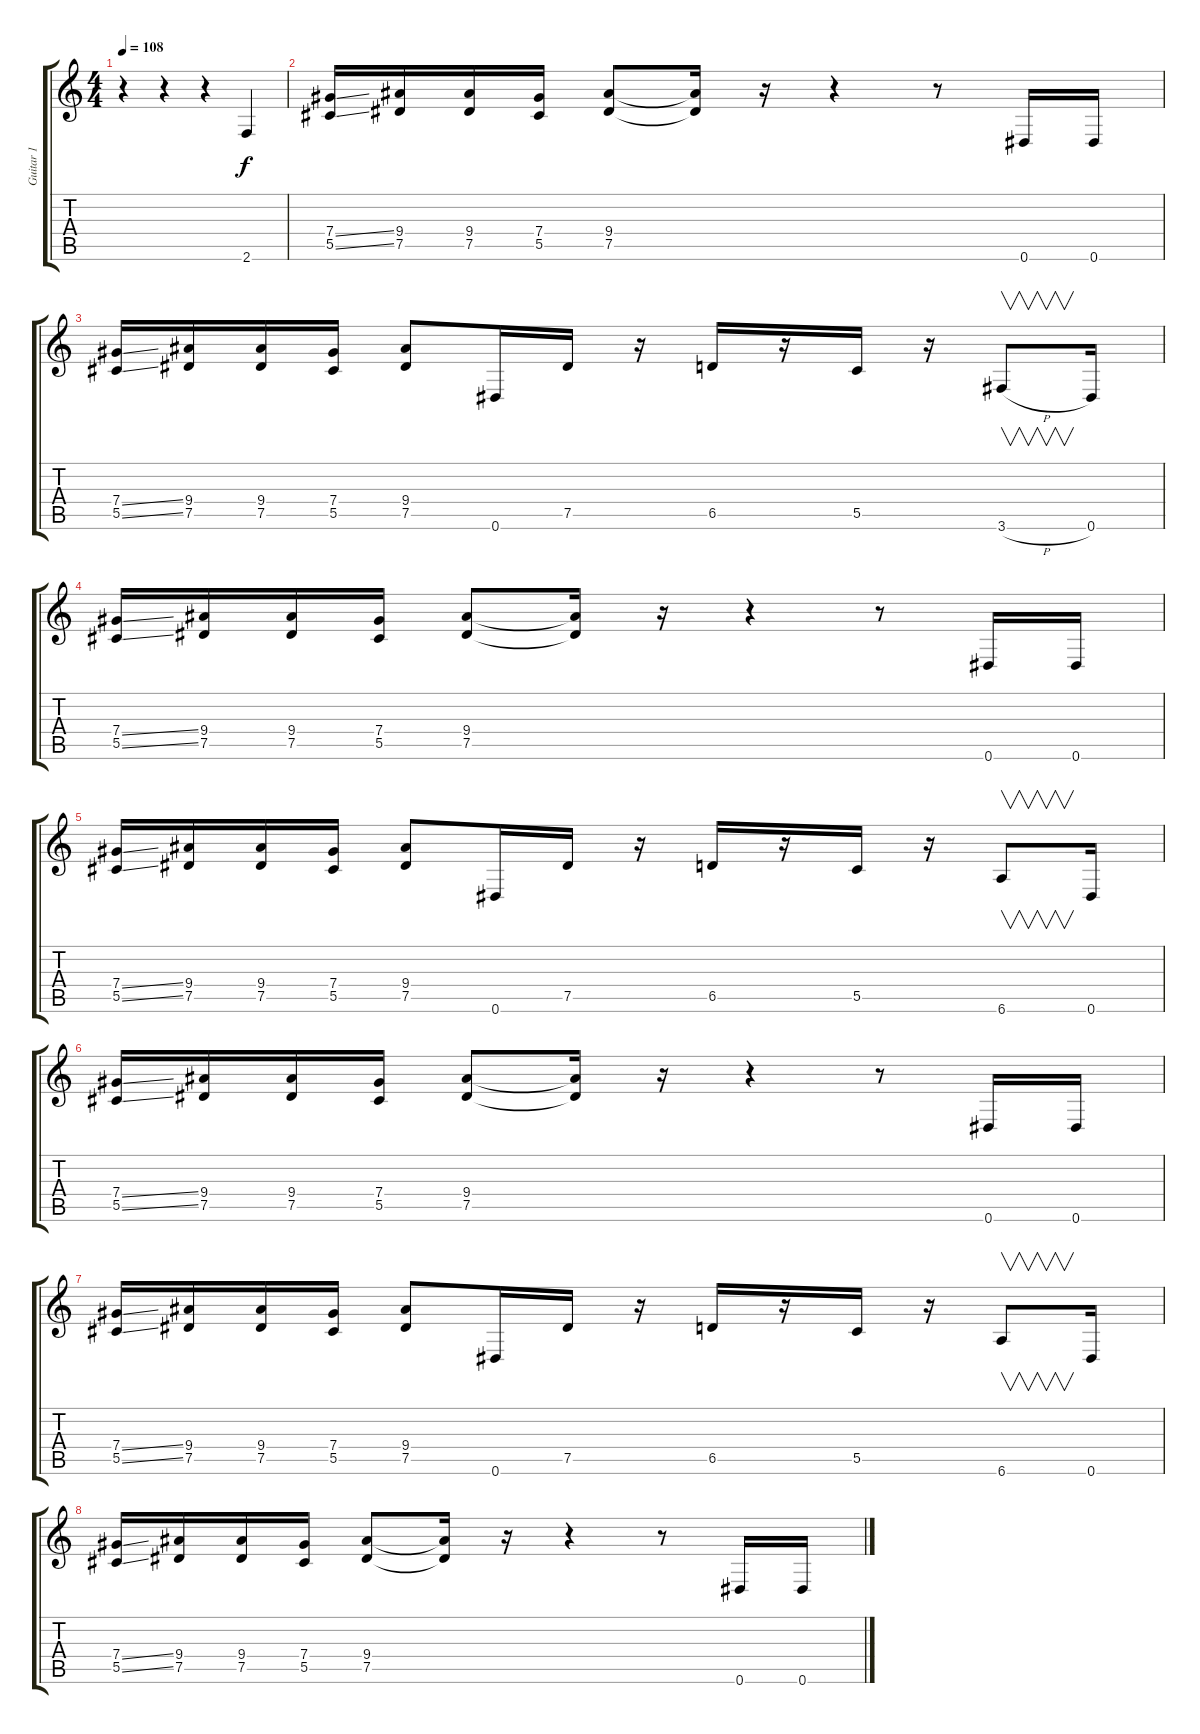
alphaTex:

\track ("Guitar 1" "Guitar 1") {instrument distortionguitar}
\staff {score tabs}
\tuning (Eb4 Bb3 Gb3 Db3 Ab2 Eb2) {hide}
\ts (4 4)
\tempo 108
\clef g2
\ks c
r.4{dy f instrument distortionguitar} r.4 r.4 2.6.4 |
(7.4{ss} 5.5{ss}).16 (9.4 7.5).16 (9.4 7.5).16 (7.4 5.5).16 (9.4 7.5).8 (9.4{t} 7.5{t}).16 r.16 r.4 r.8 0.6.16 0.6.16 |
(7.4{ss} 5.5{ss}).16 (9.4 7.5).16 (9.4 7.5).16 (7.4 5.5).16 (9.4 7.5).8 0.6.16 7.5.16 r.16 6.5.16 r.16 5.5.16 r.16 3.6{h}.8{v} 0.6.16 |
(7.4{ss} 5.5{ss}).16 (9.4 7.5).16 (9.4 7.5).16 (7.4 5.5).16 (9.4 7.5).8 (9.4{t} 7.5{t}).16 r.16 r.4 r.8 0.6.16 0.6.16 |
(7.4{ss} 5.5{ss}).16 (9.4 7.5).16 (9.4 7.5).16 (7.4 5.5).16 (9.4 7.5).8 0.6.16 7.5.16 r.16 6.5.16 r.16 5.5.16 r.16 6.6.8{v} 0.6.16 |
(7.4{ss} 5.5{ss}).16 (9.4 7.5).16 (9.4 7.5).16 (7.4 5.5).16 (9.4 7.5).8 (9.4{t} 7.5{t}).16 r.16 r.4 r.8 0.6.16 0.6.16 |
(7.4{ss} 5.5{ss}).16 (9.4 7.5).16 (9.4 7.5).16 (7.4 5.5).16 (9.4 7.5).8 0.6.16 7.5.16 r.16 6.5.16 r.16 5.5.16 r.16 6.6.8{v} 0.6.16 |
(7.4{ss} 5.5{ss}).16 (9.4 7.5).16 (9.4 7.5).16 (7.4 5.5).16 (9.4 7.5).8 (9.4{t} 7.5{t}).16 r.16 r.4 r.8 0.6.16 0.6.16
